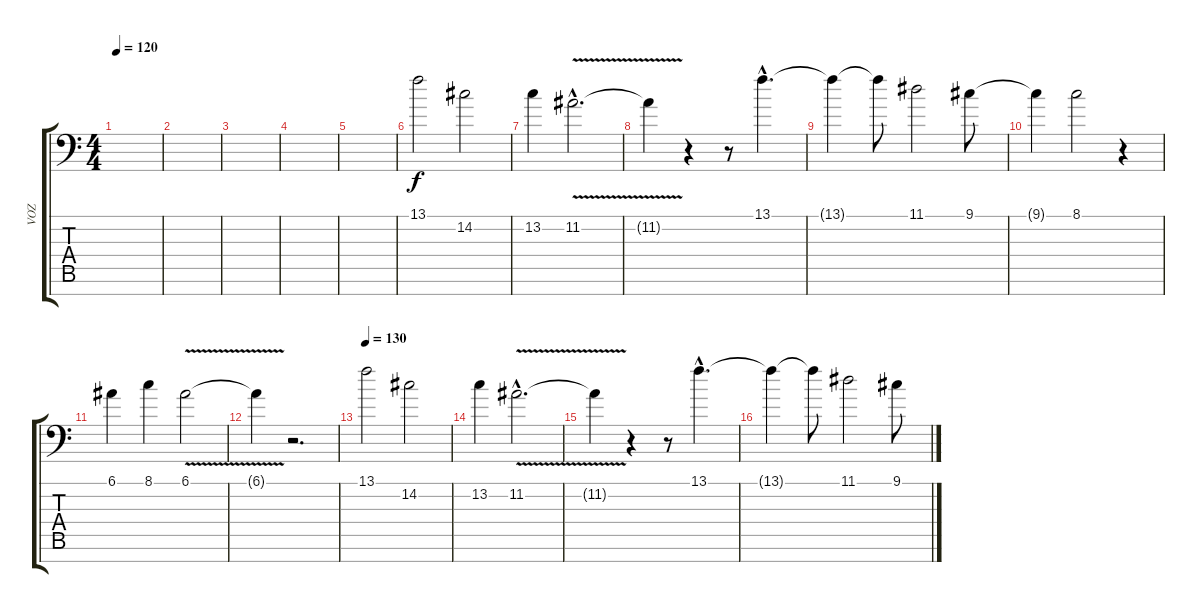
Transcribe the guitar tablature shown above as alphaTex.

\track ("VOZ" "VOZ") {instrument synthvoice}
\staff {score tabs}
\tuning (E4 B3 G3 D3 A2 E2 C-1) {hide}
\ts (4 4)
\tempo 120
\clef f4
\ks c
|
|
|
|
|
13.1.2 14.2.2 |
13.2.4 11.2{v hac}.2{d} |
11.2{t}.4 r.4 r.8 13.1{hac}.4{d} |
13.1{t}.4 13.1{t}.8 11.1.2 9.1.8 |
9.1{t}.4 8.1.2 r.4 |
6.1.4 8.1.4 6.1{v}.2 |
6.1{t}.4 r.2{d} |
\tempo 130
13.1.2 14.2.2 |
13.2.4 11.2{v hac}.2{d} |
11.2{t}.4 r.4 r.8 13.1{hac}.4{d} |
13.1{t}.4 13.1{t}.8 11.1.2 9.1.8
